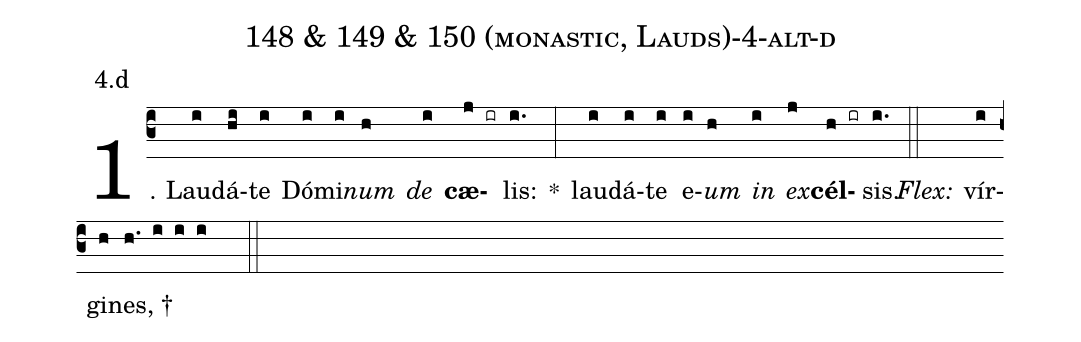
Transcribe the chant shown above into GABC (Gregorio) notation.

name: 148 & 149 & 150 (monastic, Lauds)-4-alt-d;
annotation: 4.d;
%%
(c3)1. Lau(i)dá(hi)te(i) Dó(i)mi(i)<i>num</i>(h) <i>de</i>(i) <b>cæ</b>(j ir)lis:(i.) *(:) lau(i)dá(i)te(i) e(i)<i>um</i>(h) <i>in</i>(i) <i>ex</i>(j)<b>cél</b>(h ir)sis.(i.) (::)
<i>Flex:</i>()  vír(i)gi(h)nes, †(h. i i i  ::)
